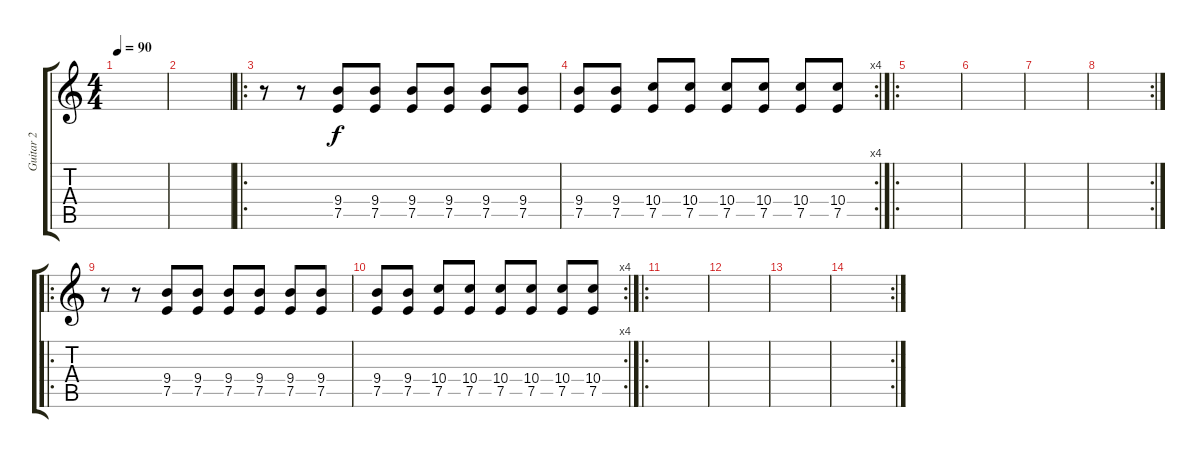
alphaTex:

\track ("Guitar 2" "Guitar 2") {instrument distortionguitar}
\staff {score tabs}
\tuning (E4 B3 G3 D3 A2 E2) {hide}
\ts (4 4)
\tempo 90
\clef g2
\ks c
|
|
\ro
r.8 r.8 (9.4 7.5).8 (9.4 7.5).8 (9.4 7.5).8 (9.4 7.5).8 (9.4 7.5).8 (9.4 7.5).8 |
\rc 4
(9.4 7.5).8 (9.4 7.5).8 (10.4 7.5).8 (10.4 7.5).8 (10.4 7.5).8 (10.4 7.5).8 (10.4 7.5).8 (10.4 7.5).8 |
\ro
|
|
|
\rc 2
|
\ro
r.8 r.8 (9.4 7.5).8 (9.4 7.5).8 (9.4 7.5).8 (9.4 7.5).8 (9.4 7.5).8 (9.4 7.5).8 |
\rc 4
(9.4 7.5).8 (9.4 7.5).8 (10.4 7.5).8 (10.4 7.5).8 (10.4 7.5).8 (10.4 7.5).8 (10.4 7.5).8 (10.4 7.5).8 |
\ro
|
|
|
\rc 2
